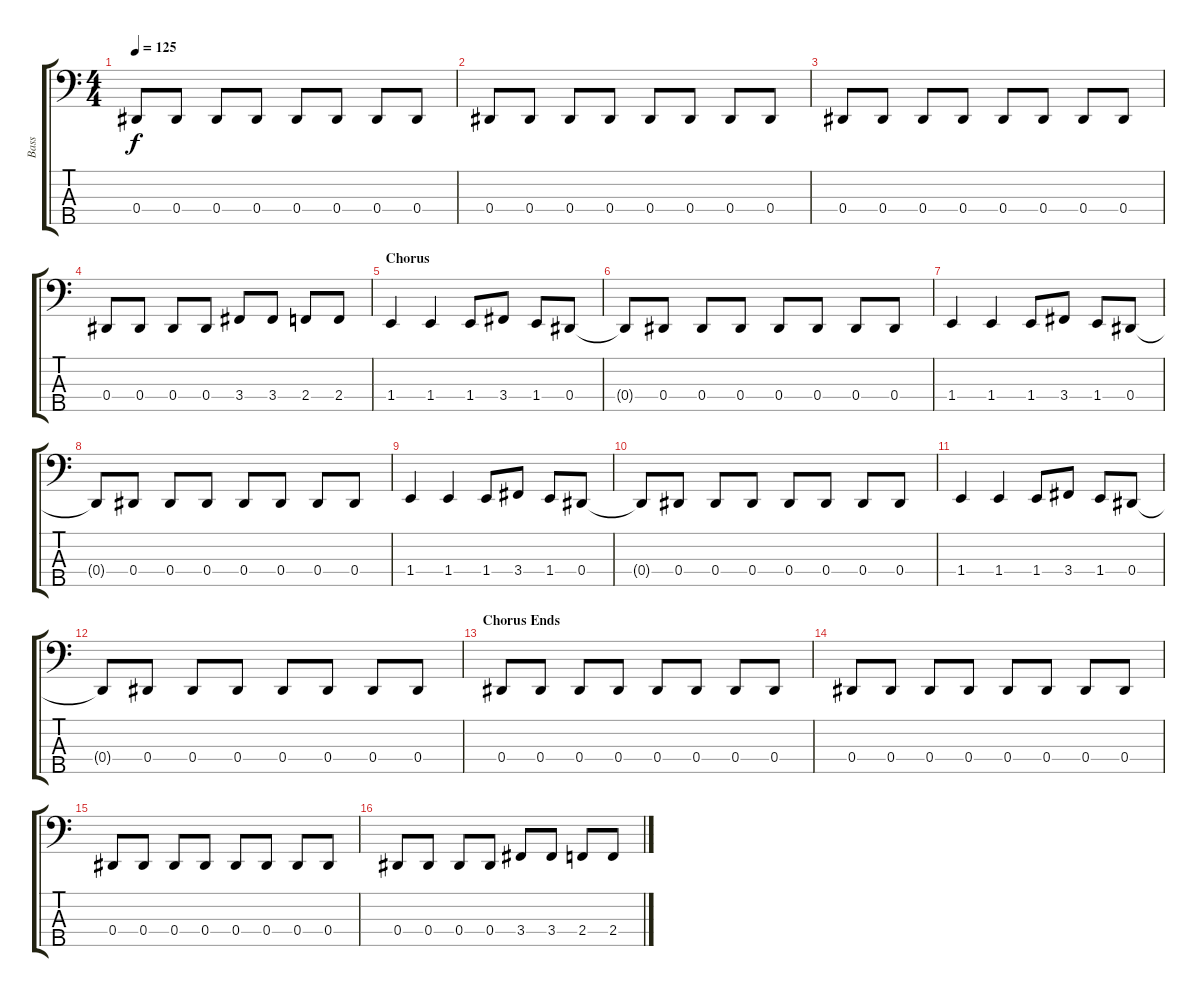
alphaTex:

\track ("Bass" "Bass") {instrument electricbassfinger}
\staff {score tabs}
\tuning (Gb2 Db2 Ab1 Eb1 Bb0) {hide}
\ts (4 4)
\tempo 125
\clef f4
\ks c
0.4.8{dy f} 0.4.8 0.4.8 0.4.8 0.4.8 0.4.8 0.4.8 0.4.8 |
0.4.8 0.4.8 0.4.8 0.4.8 0.4.8 0.4.8 0.4.8 0.4.8 |
0.4.8 0.4.8 0.4.8 0.4.8 0.4.8 0.4.8 0.4.8 0.4.8 |
0.4.8 0.4.8 0.4.8 0.4.8 3.4.8 3.4.8 2.4.8 2.4.8 |
\section ("" "Chorus")
1.4.4 1.4.4 1.4.8 3.4.8 1.4.8 0.4.8 |
0.4{t}.8 0.4.8 0.4.8 0.4.8 0.4.8 0.4.8 0.4.8 0.4.8 |
1.4.4 1.4.4 1.4.8 3.4.8 1.4.8 0.4.8 |
0.4{t}.8 0.4.8 0.4.8 0.4.8 0.4.8 0.4.8 0.4.8 0.4.8 |
1.4.4 1.4.4 1.4.8 3.4.8 1.4.8 0.4.8 |
0.4{t}.8 0.4.8 0.4.8 0.4.8 0.4.8 0.4.8 0.4.8 0.4.8 |
1.4.4 1.4.4 1.4.8 3.4.8 1.4.8 0.4.8 |
0.4{t}.8 0.4.8 0.4.8 0.4.8 0.4.8 0.4.8 0.4.8 0.4.8 |
\section ("" "Chorus Ends")
0.4.8 0.4.8 0.4.8 0.4.8 0.4.8 0.4.8 0.4.8 0.4.8 |
0.4.8 0.4.8 0.4.8 0.4.8 0.4.8 0.4.8 0.4.8 0.4.8 |
0.4.8 0.4.8 0.4.8 0.4.8 0.4.8 0.4.8 0.4.8 0.4.8 |
0.4.8 0.4.8 0.4.8 0.4.8 3.4.8 3.4.8 2.4.8 2.4.8
